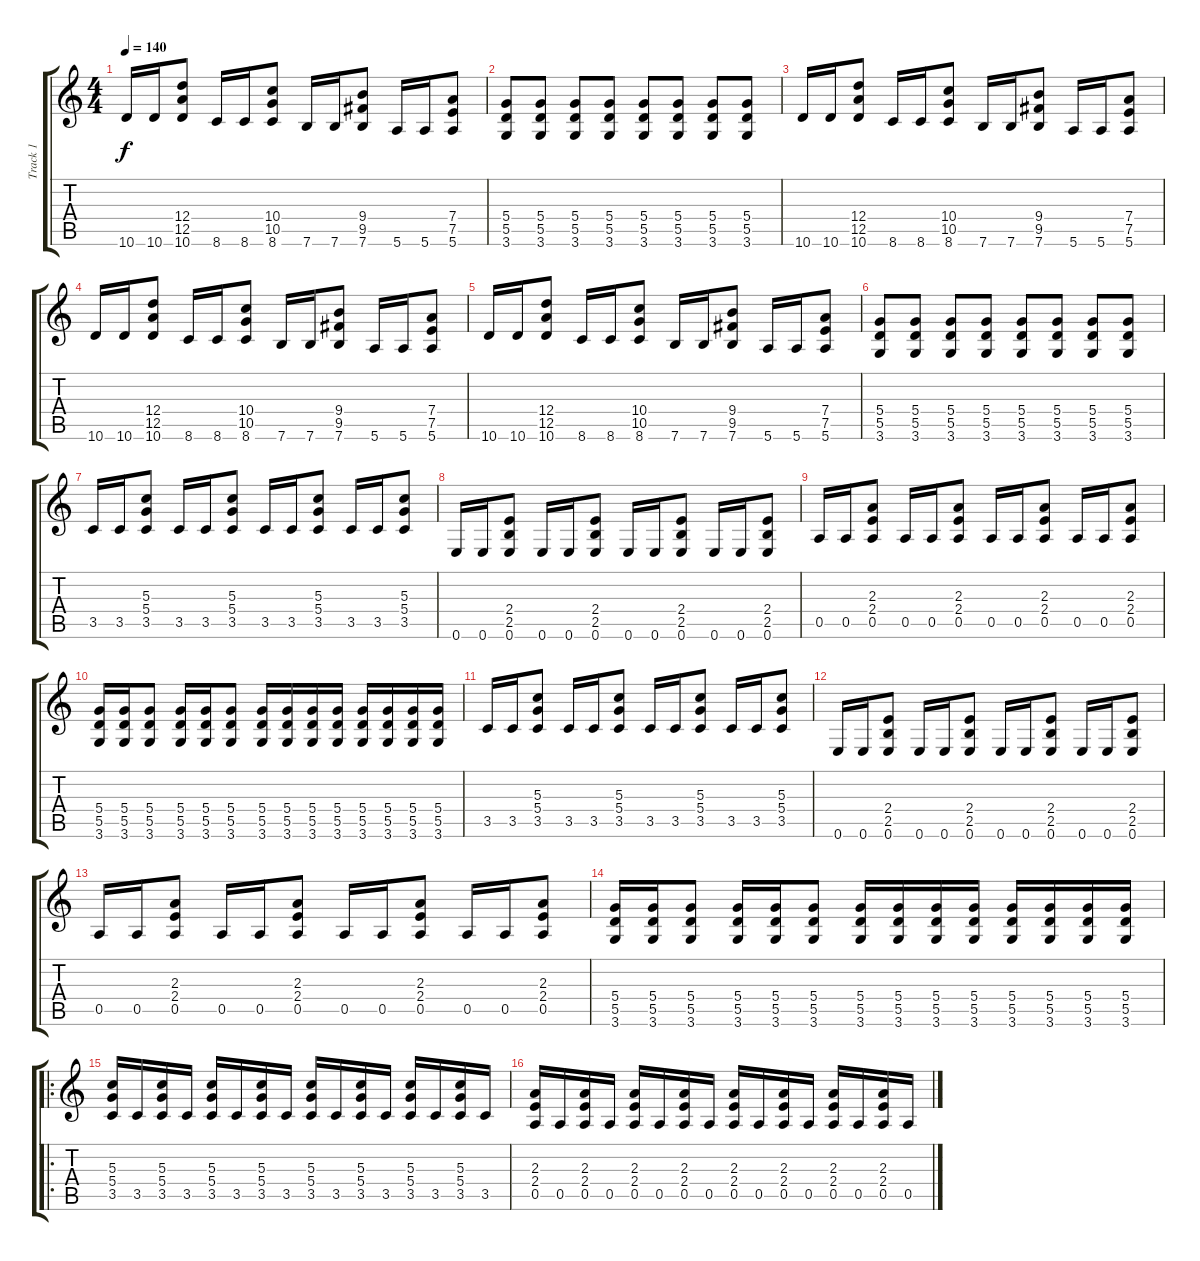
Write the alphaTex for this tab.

\track ("Track 1" "Track 1") {instrument overdrivenguitar}
\staff {score tabs}
\tuning (E4 B3 G3 D3 A2 E2) {hide}
\ts (4 4)
\tempo 140
\clef g2
\ks c
10.6.16{dy f} 10.6.16 (12.4 12.5 10.6).8 8.6.16 8.6.16 (10.4 10.5 8.6).8 7.6.16 7.6.16 (9.4 9.5 7.6).8 5.6.16 5.6.16 (7.4 7.5 5.6).8 |
(5.4 5.5 3.6).8 (5.4 5.5 3.6).8 (5.4 5.5 3.6).8 (5.4 5.5 3.6).8 (5.4 5.5 3.6).8 (5.4 5.5 3.6).8 (5.4 5.5 3.6).8 (5.4 5.5 3.6).8 |
10.6.16 10.6.16 (12.4 12.5 10.6).8 8.6.16 8.6.16 (10.4 10.5 8.6).8 7.6.16 7.6.16 (9.4 9.5 7.6).8 5.6.16 5.6.16 (7.4 7.5 5.6).8 |
10.6.16 10.6.16 (12.4 12.5 10.6).8 8.6.16 8.6.16 (10.4 10.5 8.6).8 7.6.16 7.6.16 (9.4 9.5 7.6).8 5.6.16 5.6.16 (7.4 7.5 5.6).8 |
10.6.16 10.6.16 (12.4 12.5 10.6).8 8.6.16 8.6.16 (10.4 10.5 8.6).8 7.6.16 7.6.16 (9.4 9.5 7.6).8 5.6.16 5.6.16 (7.4 7.5 5.6).8 |
(5.4 5.5 3.6).8 (5.4 5.5 3.6).8 (5.4 5.5 3.6).8 (5.4 5.5 3.6).8 (5.4 5.5 3.6).8 (5.4 5.5 3.6).8 (5.4 5.5 3.6).8 (5.4 5.5 3.6).8 |
3.5.16 3.5.16 (5.3 5.4 3.5).8 3.5.16 3.5.16 (5.3 5.4 3.5).8 3.5.16 3.5.16 (5.3 5.4 3.5).8 3.5.16 3.5.16 (5.3 5.4 3.5).8 |
0.6.16 0.6.16 (2.4 2.5 0.6).8 0.6.16 0.6.16 (2.4 2.5 0.6).8 0.6.16 0.6.16 (2.4 2.5 0.6).8 0.6.16 0.6.16 (2.4 2.5 0.6).8 |
0.5.16 0.5.16 (2.3 2.4 0.5).8 0.5.16 0.5.16 (2.3 2.4 0.5).8 0.5.16 0.5.16 (2.3 2.4 0.5).8 0.5.16 0.5.16 (2.3 2.4 0.5).8 |
(5.4 5.5 3.6).16 (5.4 5.5 3.6).16 (5.4 5.5 3.6).8 (5.4 5.5 3.6).16 (5.4 5.5 3.6).16 (5.4 5.5 3.6).8 (5.4 5.5 3.6).16 (5.4 5.5 3.6).16 (5.4 5.5 3.6).16 (5.4 5.5 3.6).16 (5.4 5.5 3.6).16 (5.4 5.5 3.6).16 (5.4 5.5 3.6).16 (5.4 5.5 3.6).16 |
3.5.16 3.5.16 (5.3 5.4 3.5).8 3.5.16 3.5.16 (5.3 5.4 3.5).8 3.5.16 3.5.16 (5.3 5.4 3.5).8 3.5.16 3.5.16 (5.3 5.4 3.5).8 |
0.6.16 0.6.16 (2.4 2.5 0.6).8 0.6.16 0.6.16 (2.4 2.5 0.6).8 0.6.16 0.6.16 (2.4 2.5 0.6).8 0.6.16 0.6.16 (2.4 2.5 0.6).8 |
0.5.16 0.5.16 (2.3 2.4 0.5).8 0.5.16 0.5.16 (2.3 2.4 0.5).8 0.5.16 0.5.16 (2.3 2.4 0.5).8 0.5.16 0.5.16 (2.3 2.4 0.5).8 |
(5.4 5.5 3.6).16 (5.4 5.5 3.6).16 (5.4 5.5 3.6).8 (5.4 5.5 3.6).16 (5.4 5.5 3.6).16 (5.4 5.5 3.6).8 (5.4 5.5 3.6).16 (5.4 5.5 3.6).16 (5.4 5.5 3.6).16 (5.4 5.5 3.6).16 (5.4 5.5 3.6).16 (5.4 5.5 3.6).16 (5.4 5.5 3.6).16 (5.4 5.5 3.6).16 |
\ro
(5.3 5.4 3.5).16 3.5.16 (5.3 5.4 3.5).16 3.5.16 (5.3 5.4 3.5).16 3.5.16 (5.3 5.4 3.5).16 3.5.16 (5.3 5.4 3.5).16 3.5.16 (5.3 5.4 3.5).16 3.5.16 (5.3 5.4 3.5).16 3.5.16 (5.3 5.4 3.5).16 3.5.16 |
(2.3 2.4 0.5).16 0.5.16 (2.3 2.4 0.5).16 0.5.16 (2.3 2.4 0.5).16 0.5.16 (2.3 2.4 0.5).16 0.5.16 (2.3 2.4 0.5).16 0.5.16 (2.3 2.4 0.5).16 0.5.16 (2.3 2.4 0.5).16 0.5.16 (2.3 2.4 0.5).16 0.5.16
